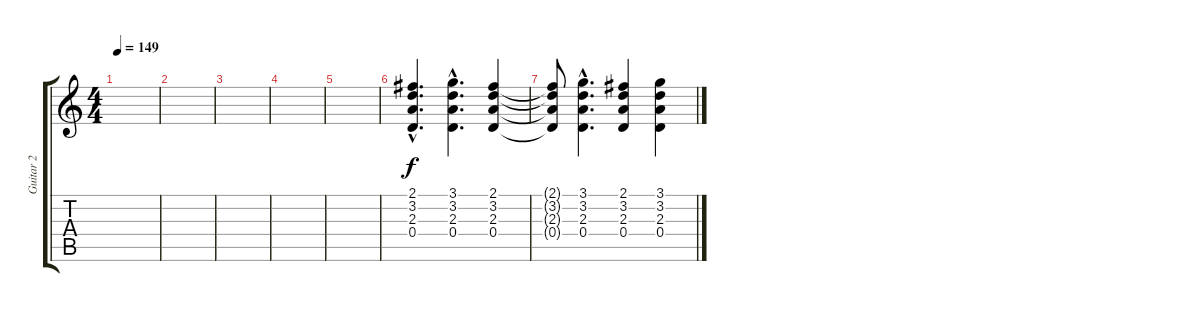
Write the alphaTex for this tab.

\track ("Guitar 2" "Guitar 2") {instrument overdrivenguitar}
\staff {score tabs}
\tuning (E4 B3 G3 D3 A2 E2) {hide}
\ts (4 4)
\tempo 149
\clef g2
\ks c
|
|
|
|
|
(2.1{hac} 3.2{hac} 2.3{hac} 0.4{hac}).4{d volume 12} (3.1{hac} 3.2{hac} 2.3{hac} 0.4{hac}).4{d} (2.1 3.2 2.3 0.4).4 |
(2.1{t} 3.2{t} 2.3{t} 0.4{t}).8 (3.1{hac} 3.2{hac} 2.3{hac} 0.4{hac}).4{d} (2.1 3.2 2.3 0.4).4 (3.1 3.2 2.3 0.4).4
